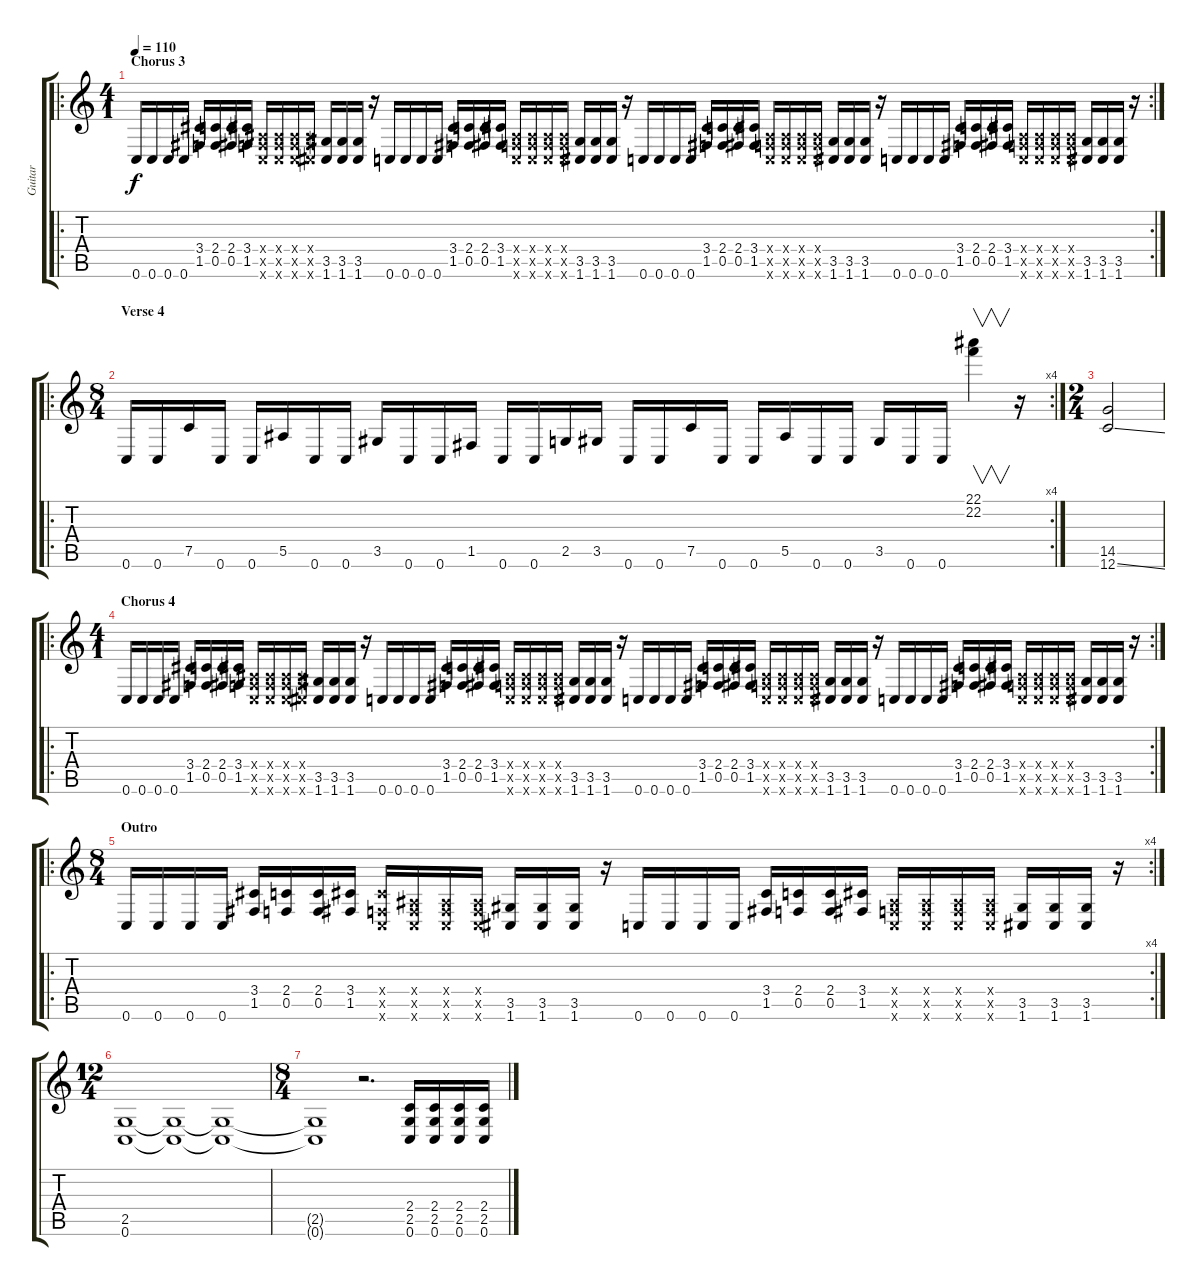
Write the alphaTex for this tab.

\track ("Guitar" "Guitar") {instrument distortionguitar}
\staff {score tabs}
\tuning (C4 G3 Eb3 Bb2 F2 C2) {hide}
\ro
\rc 2
\ts (4 1)
\section ("" "Chorus 3")
\tempo 110
\clef g2
\ks c
0.6.16{dy f} 0.6.16 0.6.16 0.6.16 (3.4 1.5).16 (2.4 0.5).16 (2.4 0.5).16 (3.4 1.5).16 (0.4{x} 0.5{x} 0.6{x}).16 (0.4{x} 0.5{x} 0.6{x}).16 (0.4{x} 0.5{x} 0.6{x}).16 (0.4{x} 0.5{x} 0.6{x}).16 (3.5 1.6).16 (3.5 1.6).16 (3.5 1.6).16 r.16 0.6.16 0.6.16 0.6.16 0.6.16 (3.4 1.5).16 (2.4 0.5).16 (2.4 0.5).16 (3.4 1.5).16 (0.4{x} 0.5{x} 0.6{x}).16 (0.4{x} 0.5{x} 0.6{x}).16 (0.4{x} 0.5{x} 0.6{x}).16 (0.4{x} 0.5{x} 0.6{x}).16 (3.5 1.6).16 (3.5 1.6).16 (3.5 1.6).16 r.16 0.6.16 0.6.16 0.6.16 0.6.16 (3.4 1.5).16 (2.4 0.5).16 (2.4 0.5).16 (3.4 1.5).16 (0.4{x} 0.5{x} 0.6{x}).16 (0.4{x} 0.5{x} 0.6{x}).16 (0.4{x} 0.5{x} 0.6{x}).16 (0.4{x} 0.5{x} 0.6{x}).16 (3.5 1.6).16 (3.5 1.6).16 (3.5 1.6).16 r.16 0.6.16 0.6.16 0.6.16 0.6.16 (3.4 1.5).16 (2.4 0.5).16 (2.4 0.5).16 (3.4 1.5).16 (0.4{x} 0.5{x} 0.6{x}).16 (0.4{x} 0.5{x} 0.6{x}).16 (0.4{x} 0.5{x} 0.6{x}).16 (0.4{x} 0.5{x} 0.6{x}).16 (3.5 1.6).16 (3.5 1.6).16 (3.5 1.6).16 r.16 |
\ro
\rc 4
\ts (8 4)
\section ("" "Verse 4")
0.6.16 0.6.16 7.5.16 0.6.16 0.6.16 5.5.16 0.6.16 0.6.16 3.5.16 0.6.16 0.6.16 1.5.16 0.6.16 0.6.16 2.5.16 3.5.16 0.6.16 0.6.16 7.5.16 0.6.16 0.6.16 5.5.16 0.6.16 0.6.16 3.5.16 0.6.16 0.6.16 (22.1 22.2).4{v} r.16 |
\ts (2 4)
(14.5 12.6{ss}).2 |
\ro
\rc 2
\ts (4 1)
\section ("" "Chorus 4")
0.6.16 0.6.16 0.6.16 0.6.16 (3.4 1.5).16 (2.4 0.5).16 (2.4 0.5).16 (3.4 1.5).16 (0.4{x} 0.5{x} 0.6{x}).16 (0.4{x} 0.5{x} 0.6{x}).16 (0.4{x} 0.5{x} 0.6{x}).16 (0.4{x} 0.5{x} 0.6{x}).16 (3.5 1.6).16 (3.5 1.6).16 (3.5 1.6).16 r.16 0.6.16 0.6.16 0.6.16 0.6.16 (3.4 1.5).16 (2.4 0.5).16 (2.4 0.5).16 (3.4 1.5).16 (0.4{x} 0.5{x} 0.6{x}).16 (0.4{x} 0.5{x} 0.6{x}).16 (0.4{x} 0.5{x} 0.6{x}).16 (0.4{x} 0.5{x} 0.6{x}).16 (3.5 1.6).16 (3.5 1.6).16 (3.5 1.6).16 r.16 0.6.16 0.6.16 0.6.16 0.6.16 (3.4 1.5).16 (2.4 0.5).16 (2.4 0.5).16 (3.4 1.5).16 (0.4{x} 0.5{x} 0.6{x}).16 (0.4{x} 0.5{x} 0.6{x}).16 (0.4{x} 0.5{x} 0.6{x}).16 (0.4{x} 0.5{x} 0.6{x}).16 (3.5 1.6).16 (3.5 1.6).16 (3.5 1.6).16 r.16 0.6.16 0.6.16 0.6.16 0.6.16 (3.4 1.5).16 (2.4 0.5).16 (2.4 0.5).16 (3.4 1.5).16 (0.4{x} 0.5{x} 0.6{x}).16 (0.4{x} 0.5{x} 0.6{x}).16 (0.4{x} 0.5{x} 0.6{x}).16 (0.4{x} 0.5{x} 0.6{x}).16 (3.5 1.6).16 (3.5 1.6).16 (3.5 1.6).16 r.16 |
\ro
\rc 4
\ts (8 4)
\section ("" "Outro")
0.6.16 0.6.16 0.6.16 0.6.16 (3.4 1.5).16 (2.4 0.5).16 (2.4 0.5).16 (3.4 1.5).16 (3.4{x} 0.5{x} 0.6{x}).16 (0.4{x} 0.5{x} 0.6{x}).16 (0.4{x} 0.5{x} 0.6{x}).16 (0.4{x} 0.5{x} 0.6{x}).16 (3.5 1.6).16 (3.5 1.6).16 (3.5 1.6).16 r.16 0.6.16 0.6.16 0.6.16 0.6.16 (3.4 1.5).16 (2.4 0.5).16 (2.4 0.5).16 (3.4 1.5).16 (0.4{x} 0.5{x} 0.6{x}).16 (0.4{x} 0.5{x} 0.6{x}).16 (0.4{x} 0.5{x} 0.6{x}).16 (0.4{x} 0.5{x} 0.6{x}).16 (3.5 1.6).16 (3.5 1.6).16 (3.5 1.6).16 r.16 |
\ts (12 4)
(2.5 0.6).1 (2.5{t} 0.6{t}).1 (2.5{t} 0.6{t}).1 |
\ts (8 4)
(2.5{t} 0.6{t}).1 r.2{d} (2.4 2.5 0.6).16 (2.4 2.5 0.6).16 (2.4 2.5 0.6).16 (2.4 2.5 0.6).16
